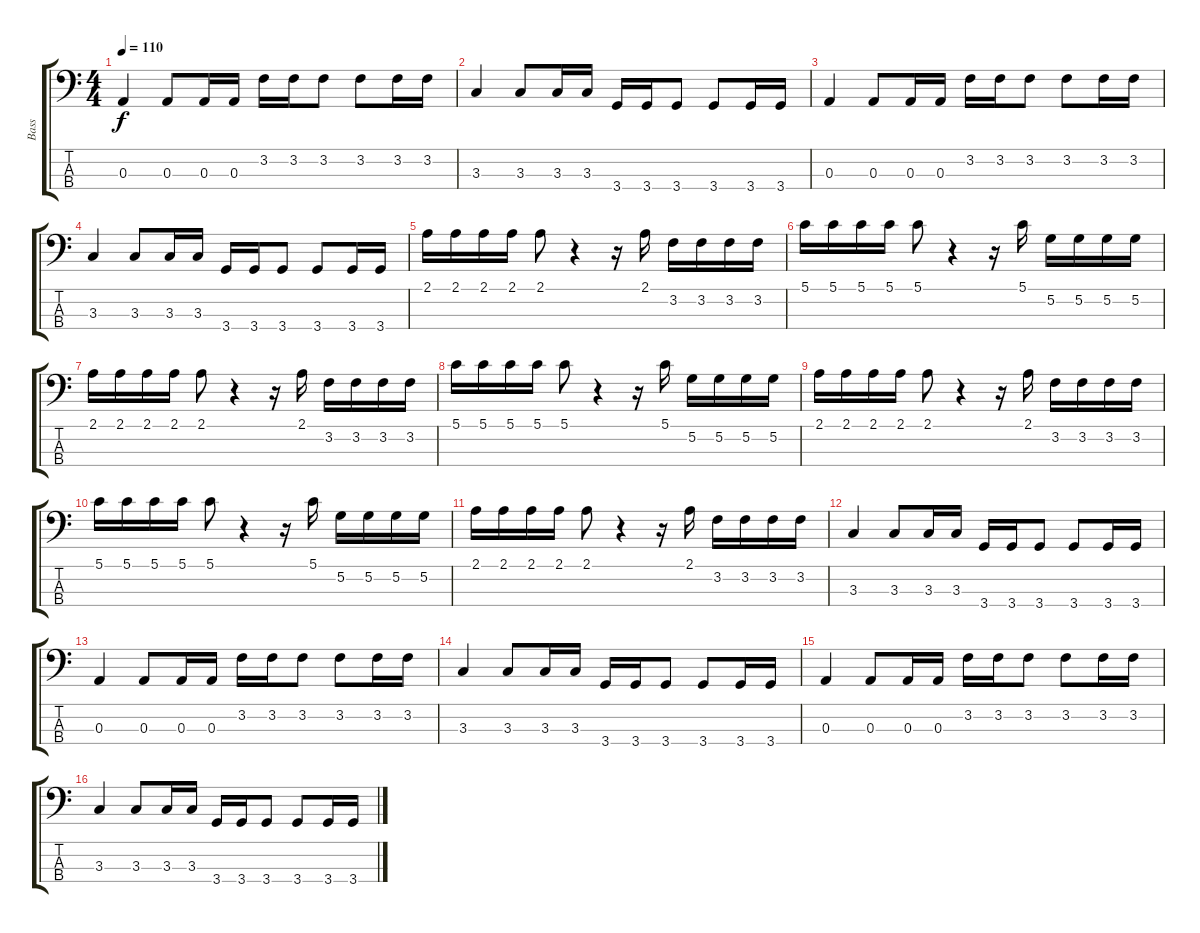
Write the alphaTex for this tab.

\track ("Bass" "Bass") {instrument electricbasspick}
\staff {score tabs}
\tuning (G2 D2 A1 E1) {hide}
\ts (4 4)
\tempo 110
\clef f4
\ks c
0.3.4{dy f} 0.3.8 0.3.16 0.3.16 3.2.16 3.2.16 3.2.8 3.2.8 3.2.16 3.2.16 |
3.3.4 3.3.8 3.3.16 3.3.16 3.4.16 3.4.16 3.4.8 3.4.8 3.4.16 3.4.16 |
0.3.4 0.3.8 0.3.16 0.3.16 3.2.16 3.2.16 3.2.8 3.2.8 3.2.16 3.2.16 |
3.3.4 3.3.8 3.3.16 3.3.16 3.4.16 3.4.16 3.4.8 3.4.8 3.4.16 3.4.16 |
2.1.16 2.1.16 2.1.16 2.1.16 2.1.8 r.4 r.16 2.1.16 3.2.16 3.2.16 3.2.16 3.2.16 |
5.1.16 5.1.16 5.1.16 5.1.16 5.1.8 r.4 r.16 5.1.16 5.2.16 5.2.16 5.2.16 5.2.16 |
2.1.16 2.1.16 2.1.16 2.1.16 2.1.8 r.4 r.16 2.1.16 3.2.16 3.2.16 3.2.16 3.2.16 |
5.1.16 5.1.16 5.1.16 5.1.16 5.1.8 r.4 r.16 5.1.16 5.2.16 5.2.16 5.2.16 5.2.16 |
2.1.16 2.1.16 2.1.16 2.1.16 2.1.8 r.4 r.16 2.1.16 3.2.16 3.2.16 3.2.16 3.2.16 |
5.1.16 5.1.16 5.1.16 5.1.16 5.1.8 r.4 r.16 5.1.16 5.2.16 5.2.16 5.2.16 5.2.16 |
2.1.16 2.1.16 2.1.16 2.1.16 2.1.8 r.4 r.16 2.1.16 3.2.16 3.2.16 3.2.16 3.2.16 |
3.3.4 3.3.8 3.3.16 3.3.16 3.4.16 3.4.16 3.4.8 3.4.8 3.4.16 3.4.16 |
0.3.4 0.3.8 0.3.16 0.3.16 3.2.16 3.2.16 3.2.8 3.2.8 3.2.16 3.2.16 |
3.3.4 3.3.8 3.3.16 3.3.16 3.4.16 3.4.16 3.4.8 3.4.8 3.4.16 3.4.16 |
0.3.4 0.3.8 0.3.16 0.3.16 3.2.16 3.2.16 3.2.8 3.2.8 3.2.16 3.2.16 |
3.3.4 3.3.8 3.3.16 3.3.16 3.4.16 3.4.16 3.4.8 3.4.8 3.4.16 3.4.16
